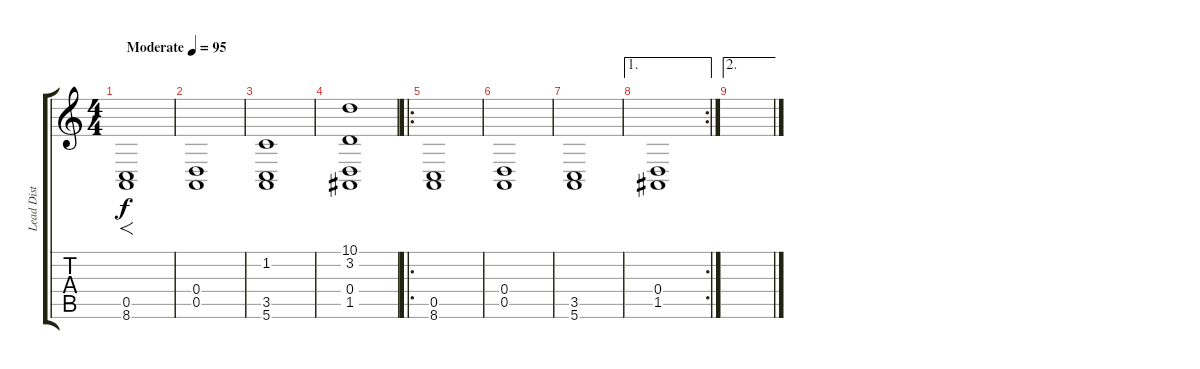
\track ("Lead Dist" "Lead Dist") {instrument reedorgan}
\staff {score tabs}
\tuning (E4 B3 G3 D3 A2 E2) {hide}
\ts (4 4)
\tempo (95 "Moderate")
\clef g2
\ks c
(0.5 8.6).1{f dy f instrument reedorgan} |
(0.4 0.5).1 |
(1.2 3.5 5.6).1 |
(10.1 3.2 0.4 1.5).1 |
\ro
(0.5 8.6).1 |
(0.4 0.5).1 |
(3.5 5.6).1 |
\ae 1
\rc 2
(0.4 1.5).1 |
\ae 2
